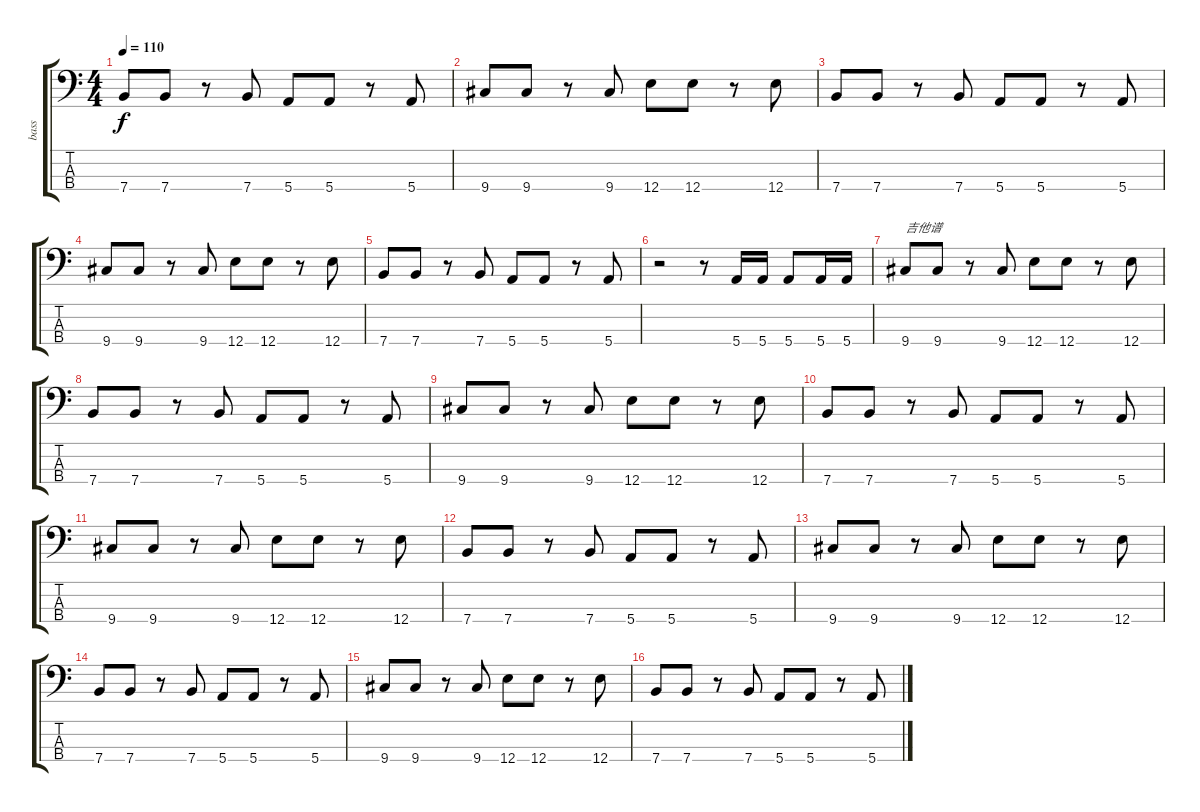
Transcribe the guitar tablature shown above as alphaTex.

\track ("bass" "bass") {instrument electricbasspick}
\staff {score tabs}
\tuning (G2 D2 A1 E1) {hide}
\ts (4 4)
\tempo 110
\clef f4
\ks c
7.4.8{dy f} 7.4.8 r.8 7.4.8 5.4.8 5.4.8 r.8 5.4.8 |
9.4.8 9.4.8 r.8 9.4.8 12.4.8 12.4.8 r.8 12.4.8 |
7.4.8 7.4.8 r.8 7.4.8 5.4.8 5.4.8 r.8 5.4.8 |
9.4.8 9.4.8 r.8 9.4.8 12.4.8 12.4.8 r.8 12.4.8 |
7.4.8 7.4.8 r.8 7.4.8 5.4.8 5.4.8 r.8 5.4.8 |
r.2 r.8 5.4.16 5.4.16 5.4.8 5.4.16 5.4.16 |
9.4.8{txt "吉他谱"} 9.4.8 r.8 9.4.8 12.4.8 12.4.8 r.8 12.4.8 |
7.4.8 7.4.8 r.8 7.4.8 5.4.8 5.4.8 r.8 5.4.8 |
9.4.8 9.4.8 r.8 9.4.8 12.4.8 12.4.8 r.8 12.4.8 |
7.4.8 7.4.8 r.8 7.4.8 5.4.8 5.4.8 r.8 5.4.8 |
9.4.8 9.4.8 r.8 9.4.8 12.4.8 12.4.8 r.8 12.4.8 |
7.4.8 7.4.8 r.8 7.4.8 5.4.8 5.4.8 r.8 5.4.8 |
9.4.8 9.4.8 r.8 9.4.8 12.4.8 12.4.8 r.8 12.4.8 |
7.4.8 7.4.8 r.8 7.4.8 5.4.8 5.4.8 r.8 5.4.8 |
9.4.8 9.4.8 r.8 9.4.8 12.4.8 12.4.8 r.8 12.4.8 |
7.4.8 7.4.8 r.8 7.4.8 5.4.8 5.4.8 r.8 5.4.8
